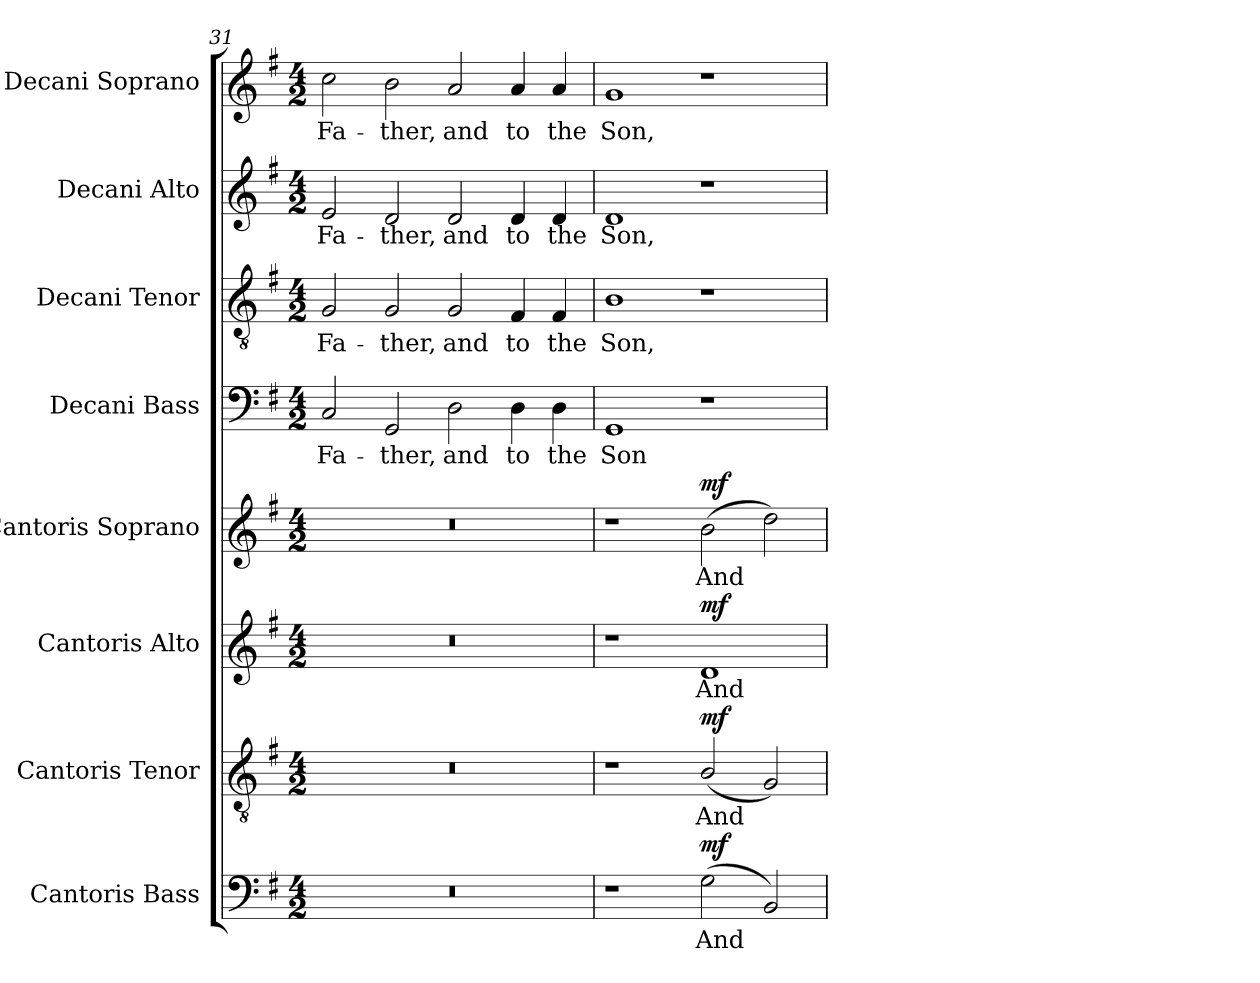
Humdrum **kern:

**kern	**text	**dynam	**kern	**text	**dynam	**kern	**text	**dynam	**kern	**text	**dynam	**kern	**text	**kern	**text	**kern	**text	**kern	**text
*part8	*part8	*part8	*part7	*part7	*part7	*part6	*part6	*part6	*part5	*part5	*part5	*part4	*part4	*part3	*part3	*part2	*part2	*part1	*part1
*staff8	*staff8	*staff8	*staff7	*staff7	*staff7	*staff6	*staff6	*staff6	*staff5	*staff5	*staff5	*staff4	*staff4	*staff3	*staff3	*staff2	*staff2	*staff1	*staff1
*I"Cantoris Bass	*	*	*I"Cantoris Tenor	*	*	*I"Cantoris Alto	*	*	*I"Cantoris Soprano	*	*	*I"Decani Bass	*	*I"Decani Tenor	*	*I"Decani Alto	*	*I"Decani Soprano	*
*I'Can. B.	*	*	*I'Can. T.	*	*	*I'Can. A.	*	*	*I'Can. S.	*	*	*I'Dec. B.	*	*I'Dec. T.	*	*I'Dec. A.	*	*I'Dec. S.	*
*clefF4	*	*	*clefGv2	*	*	*clefG2	*	*	*clefG2	*	*	*clefF4	*	*clefGv2	*	*clefG2	*	*clefG2	*
*	*	*	*ITrd7c12	*	*	*	*	*	*	*	*	*	*	*ITrd7c12	*	*	*	*	*
*k[f#]	*	*	*k[f#]	*	*	*k[f#]	*	*	*k[f#]	*	*	*k[f#]	*	*k[f#]	*	*k[f#]	*	*k[f#]	*
*G:	*	*	*G:	*	*	*G:	*	*	*G:	*	*	*G:	*	*G:	*	*G:	*	*G:	*
*M4/2	*	*	*M4/2	*	*	*M4/2	*	*	*M4/2	*	*	*M4/2	*	*M4/2	*	*M4/2	*	*M4/2	*
=31	=31	=31	=31	=31	=31	=31	=31	=31	=31	=31	=31	=31	=31	=31	=31	=31	=31	=31	=31
!LO:N:vis=1	!	!	!LO:N:vis=1	!	!	!LO:N:vis=1	!	!	!LO:N:vis=1	!	!	!	!	!	!	!	!	!	!
!	!	!	!	!	!	!	!	!	!	!	!	!	!LO:LY:b:color=#000000	!	!	!	!	!	!
!	!	!	!	!	!	!	!	!	!	!	!	!	!	!	!LO:LY:b:color=#000000	!	!	!	!
!	!	!	!	!	!	!	!	!	!	!	!	!	!	!	!	!	!LO:LY:b:color=#000000	!	!
!	!	!	!	!	!	!	!	!	!	!	!	!	!	!	!	!	!	!	!LO:LY:b:color=#000000
0r	.	.	0r	.	.	0r	.	.	0r	.	.	2Ci/	Fa-	2GGi/	Fa-	2ei/	Fa-	2cci\	Fa-
!	!	!	!	!	!	!	!	!	!	!	!	!	!LO:LY:b:color=#000000	!	!	!	!	!	!
!	!	!	!	!	!	!	!	!	!	!	!	!	!	!	!LO:LY:b:color=#000000	!	!	!	!
!	!	!	!	!	!	!	!	!	!	!	!	!	!	!	!	!	!LO:LY:b:color=#000000	!	!
!	!	!	!	!	!	!	!	!	!	!	!	!	!	!	!	!	!	!	!LO:LY:b:color=#000000
.	.	.	.	.	.	.	.	.	.	.	.	2GGi/	-ther,	2GGi/	-ther,	2di/	-ther,	2bi\	-ther,
!	!	!	!	!	!	!	!	!	!	!	!	!	!LO:LY:b:color=#000000	!	!	!	!	!	!
!	!	!	!	!	!	!	!	!	!	!	!	!	!	!	!LO:LY:b:color=#000000	!	!	!	!
!	!	!	!	!	!	!	!	!	!	!	!	!	!	!	!	!	!LO:LY:b:color=#000000	!	!
!	!	!	!	!	!	!	!	!	!	!	!	!	!	!	!	!	!	!	!LO:LY:b:color=#000000
.	.	.	.	.	.	.	.	.	.	.	.	2Di\	and	2GGi/	and	2di/	and	2ai/	and
!	!	!	!	!	!	!	!	!	!	!	!	!	!LO:LY:b:color=#000000	!	!	!	!	!	!
!	!	!	!	!	!	!	!	!	!	!	!	!	!	!	!LO:LY:b:color=#000000	!	!	!	!
!	!	!	!	!	!	!	!	!	!	!	!	!	!	!	!	!	!LO:LY:b:color=#000000	!	!
!	!	!	!	!	!	!	!	!	!	!	!	!	!	!	!	!	!	!	!LO:LY:b:color=#000000
.	.	.	.	.	.	.	.	.	.	.	.	4Di\	to	4FF#i/	to	4di/	to	4ai/	to
!	!	!	!	!	!	!	!	!	!	!	!	!	!LO:LY:b:color=#000000	!	!	!	!	!	!
!	!	!	!	!	!	!	!	!	!	!	!	!	!	!	!LO:LY:b:color=#000000	!	!	!	!
!	!	!	!	!	!	!	!	!	!	!	!	!	!	!	!	!	!LO:LY:b:color=#000000	!	!
!	!	!	!	!	!	!	!	!	!	!	!	!	!	!	!	!	!	!	!LO:LY:b:color=#000000
.	.	.	.	.	.	.	.	.	.	.	.	4Di\	the	4FF#i/	the	4di/	the	4ai/	the
=32	=32	=32	=32	=32	=32	=32	=32	=32	=32	=32	=32	=32	=32	=32	=32	=32	=32	=32	=32
!	!	!	!	!	!	!	!	!	!	!	!	!	!LO:LY:b:color=#000000	!	!	!	!	!	!
!	!	!	!	!	!	!	!	!	!	!	!	!	!	!	!LO:LY:b:color=#000000	!	!	!	!
!	!	!	!	!	!	!	!	!	!	!	!	!	!	!	!	!	!LO:LY:b:color=#000000	!	!
!	!	!	!	!	!	!	!	!	!	!	!	!	!	!	!	!	!	!	!LO:LY:b:color=#000000
1r	.	.	1r	.	.	1r	.	.	1r	.	.	1GGi	Son	1BBi	Son,	1di	Son,	1gi	Son,
!	!LO:LY:b:color=#000000	!	!	!	!	!	!	!	!	!	!	!	!	!	!	!	!	!	!
!	!	!	!	!LO:LY:b:color=#000000	!	!	!	!	!	!	!	!	!	!	!	!	!	!	!
!	!	!	!	!	!	!	!LO:LY:b:color=#000000	!	!	!	!	!	!	!	!	!	!	!	!
!	!	!	!	!	!	!	!	!	!	!LO:LY:b:color=#000000	!	!	!	!	!	!	!	!	!
(2Gi\	And	mf	(2BBi/	And	mf	1di	And	mf	(2bi\	And	mf	1r	.	1r	.	1r	.	1r	.
2BBi/)	.	.	2GGi/)	.	.	.	.	.	2ddi\)	.	.	.	.	.	.	.	.	.	.
=	=	=	=	=	=	=	=	=	=	=	=	=	=	=	=	=	=	=	=
*-	*-	*-	*-	*-	*-	*-	*-	*-	*-	*-	*-	*-	*-	*-	*-	*-	*-	*-	*-
